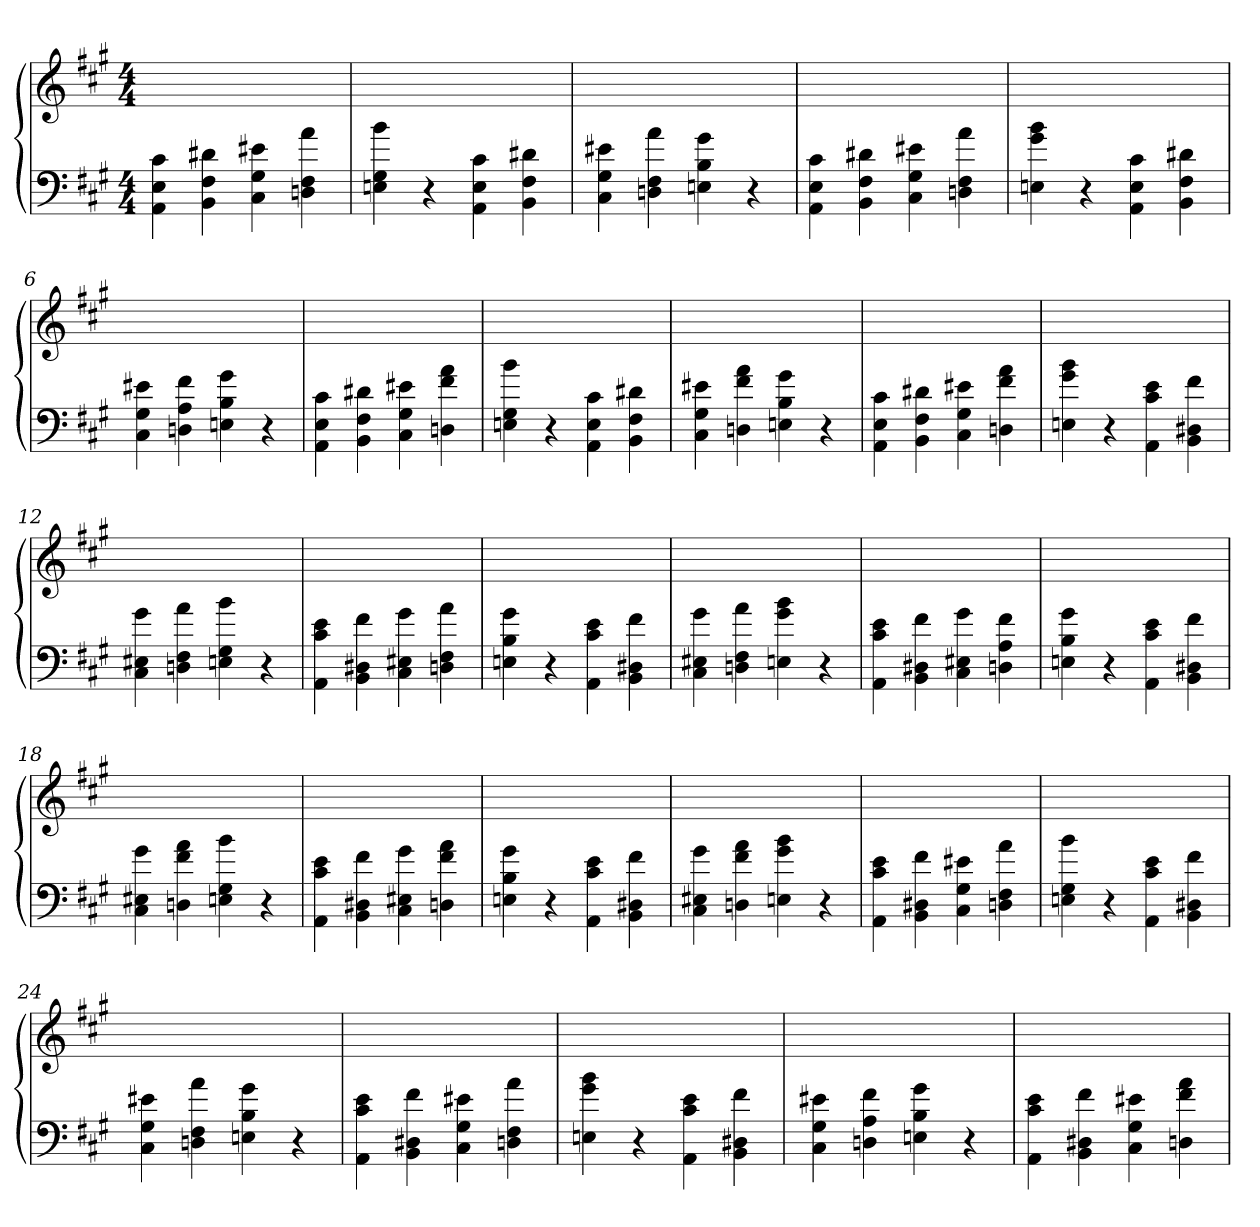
**kern	**kern
*part2	*part1
*staff2	*staff1
*clefF4	*clefG2
*k[f#c#g#]	*k[f#c#g#]
*A:	*A:
*M4/4	*M4/4
*MM60	*MM60
=1	=1
4AA 4E 4c#	1ryy
4BB 4F# 4d#X	.
4C# 4G# 4e#X	.
4Dn 4F# 4a	.
=2	=2
4En 4G# 4b	1ryy
4r	.
4AA 4E 4c#	.
4BB 4F# 4d#X	.
=3	=3
4C# 4G# 4e#X	1ryy
4Dn 4F# 4a	.
4En 4B 4g#	.
4r	.
=4	=4
4AA 4E 4c#	1ryy
4BB 4F# 4d#X	.
4C# 4G# 4e#X	.
4Dn 4F# 4a	.
=5	=5
4En 4g# 4b	1ryy
4r	.
4AA 4E 4c#	.
4BB 4F# 4d#X	.
=6	=6
4C# 4G# 4e#X	1ryy
4Dn 4A 4f#	.
4En 4B 4g#	.
4r	.
=7	=7
4AA 4E 4c#	1ryy
4BB 4F# 4d#X	.
4C# 4G# 4e#X	.
4Dn 4f# 4a	.
=8	=8
4En 4G# 4b	1ryy
4r	.
4AA 4E 4c#	.
4BB 4F# 4d#X	.
=9	=9
4C# 4G# 4e#X	1ryy
4Dn 4f# 4a	.
4En 4B 4g#	.
4r	.
=10	=10
4AA 4E 4c#	1ryy
4BB 4F# 4d#X	.
4C# 4G# 4e#X	.
4Dn 4f# 4a	.
=11	=11
4En 4g# 4b	1ryy
4r	.
4AA 4c# 4e	.
4BB 4D#X 4f#	.
=12	=12
4C# 4E#X 4g#	1ryy
4Dn 4F# 4a	.
4En 4G# 4b	.
4r	.
=13	=13
4AA 4c# 4e	1ryy
4BB 4D#X 4f#	.
4C# 4E#X 4g#	.
4Dn 4F# 4a	.
=14	=14
4En 4B 4g#	1ryy
4r	.
4AA 4c# 4e	.
4BB 4D#X 4f#	.
=15	=15
4C# 4E#X 4g#	1ryy
4Dn 4F# 4a	.
4En 4g# 4b	.
4r	.
=16	=16
4AA 4c# 4e	1ryy
4BB 4D#X 4f#	.
4C# 4E#X 4g#	.
4Dn 4A 4f#	.
=17	=17
4En 4B 4g#	1ryy
4r	.
4AA 4c# 4e	.
4BB 4D#X 4f#	.
=18	=18
4C# 4E#X 4g#	1ryy
4Dn 4f# 4a	.
4En 4G# 4b	.
4r	.
=19	=19
4AA 4c# 4e	1ryy
4BB 4D#X 4f#	.
4C# 4E#X 4g#	.
4Dn 4f# 4a	.
=20	=20
4En 4B 4g#	1ryy
4r	.
4AA 4c# 4e	.
4BB 4D#X 4f#	.
=21	=21
4C# 4E#X 4g#	1ryy
4Dn 4f# 4a	.
4En 4g# 4b	.
4r	.
=22	=22
4AA 4c# 4e	1ryy
4BB 4D#X 4f#	.
4C# 4G# 4e#X	.
4Dn 4F# 4a	.
=23	=23
4En 4G# 4b	1ryy
4r	.
4AA 4c# 4e	.
4BB 4D#X 4f#	.
=24	=24
4C# 4G# 4e#X	1ryy
4Dn 4F# 4a	.
4En 4B 4g#	.
4r	.
=25	=25
4AA 4c# 4e	1ryy
4BB 4D#X 4f#	.
4C# 4G# 4e#X	.
4Dn 4F# 4a	.
=26	=26
4En 4g# 4b	1ryy
4r	.
4AA 4c# 4e	.
4BB 4D#X 4f#	.
=27	=27
4C# 4G# 4e#X	1ryy
4Dn 4A 4f#	.
4En 4B 4g#	.
4r	.
=28	=28
4AA 4c# 4e	1ryy
4BB 4D#X 4f#	.
4C# 4G# 4e#X	.
4Dn 4f# 4a	.
=	=
*-	*-
